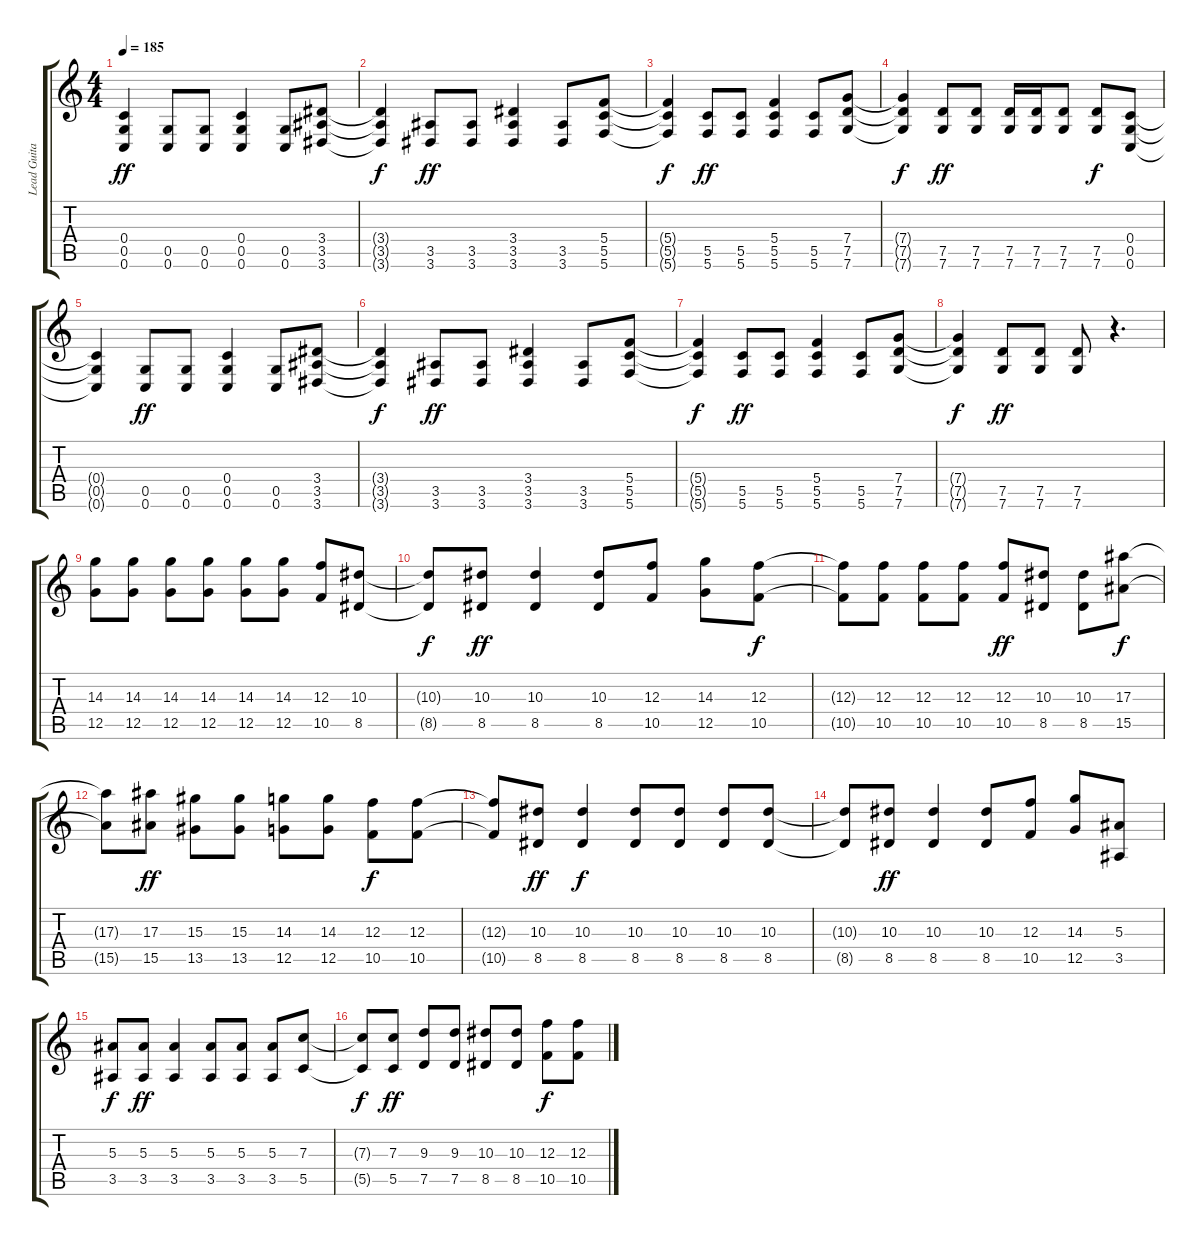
\track ("Lead Guitar" "Lead Guita") {solo instrument distortionguitar}
\staff {score tabs}
\tuning (D4 A3 F3 C3 G2 C2) {hide}
\ts (4 4)
\tempo 185
\clef g2
\ks c
(0.4 0.5 0.6).4{dy ff} (0.5 0.6).8 (0.5 0.6).8 (0.4 0.5 0.6).4 (0.5 0.6).8 (3.4 3.5 3.6).8 |
(3.4{t} 3.5{t} 3.6{t}).4{dy f} (3.5 3.6).8{dy ff} (3.5 3.6).8 (3.4 3.5 3.6).4 (3.5 3.6).8 (5.4 5.5 5.6).8 |
(5.4{t} 5.5{t} 5.6{t}).4{dy f} (5.5 5.6).8{dy ff} (5.5 5.6).8 (5.4 5.5 5.6).4 (5.5 5.6).8 (7.4 7.5 7.6).8 |
(7.4{t} 7.5{t} 7.6{t}).4{dy f} (7.5 7.6).8{dy ff} (7.5 7.6).8 (7.5 7.6).16 (7.5 7.6).16 (7.5 7.6).8 (7.5 7.6).8{dy f} (0.4 0.5 0.6).8 |
(0.4{t} 0.5{t} 0.6{t}).4 (0.5 0.6).8{dy ff} (0.5 0.6).8 (0.4 0.5 0.6).4 (0.5 0.6).8 (3.4 3.5 3.6).8 |
(3.4{t} 3.5{t} 3.6{t}).4{dy f} (3.5 3.6).8{dy ff} (3.5 3.6).8 (3.4 3.5 3.6).4 (3.5 3.6).8 (5.4 5.5 5.6).8 |
(5.4{t} 5.5{t} 5.6{t}).4{dy f} (5.5 5.6).8{dy ff} (5.5 5.6).8 (5.4 5.5 5.6).4 (5.5 5.6).8 (7.4 7.5 7.6).8 |
(7.4{t} 7.5{t} 7.6{t}).4{dy f} (7.5 7.6).8{dy ff} (7.5 7.6).8 (7.5 7.6).8 r.4{d} |
(14.3 12.5).8 (14.3 12.5).8 (14.3 12.5).8 (14.3 12.5).8 (14.3 12.5).8 (14.3 12.5).8 (12.3 10.5).8 (10.3 8.5).8 |
(10.3{t} 8.5{t}).8{dy f} (10.3 8.5).8{dy ff} (10.3 8.5).4 (10.3 8.5).8 (12.3 10.5).8 (14.3 12.5).8 (12.3 10.5).8{dy f} |
(12.3{t} 10.5{t}).8 (12.3 10.5).8 (12.3 10.5).8 (12.3 10.5).8 (12.3 10.5).8{dy ff} (10.3 8.5).8 (10.3 8.5).8 (17.3 15.5).8{dy f} |
(17.3{t} 15.5{t}).8 (17.3 15.5).8{dy ff} (15.3 13.5).8 (15.3 13.5).8 (14.3 12.5).8 (14.3 12.5).8 (12.3 10.5).8{dy f} (12.3 10.5).8 |
(12.3{t} 10.5{t}).8 (10.3 8.5).8{dy ff} (10.3 8.5).4{dy f} (10.3 8.5).8 (10.3 8.5).8 (10.3 8.5).8 (10.3 8.5).8 |
(10.3{t} 8.5{t}).8 (10.3 8.5).8{dy ff} (10.3 8.5).4 (10.3 8.5).8 (12.3 10.5).8 (14.3 12.5).8 (5.3 3.5).8 |
(5.3 3.5).8{dy f} (5.3 3.5).8{dy ff} (5.3 3.5).4 (5.3 3.5).8 (5.3 3.5).8 (5.3 3.5).8 (7.3 5.5).8 |
(7.3{t} 5.5{t}).8{dy f} (7.3 5.5).8{dy ff} (9.3 7.5).8 (9.3 7.5).8 (10.3 8.5).8 (10.3 8.5).8 (12.3 10.5).8{dy f} (12.3 10.5).8
